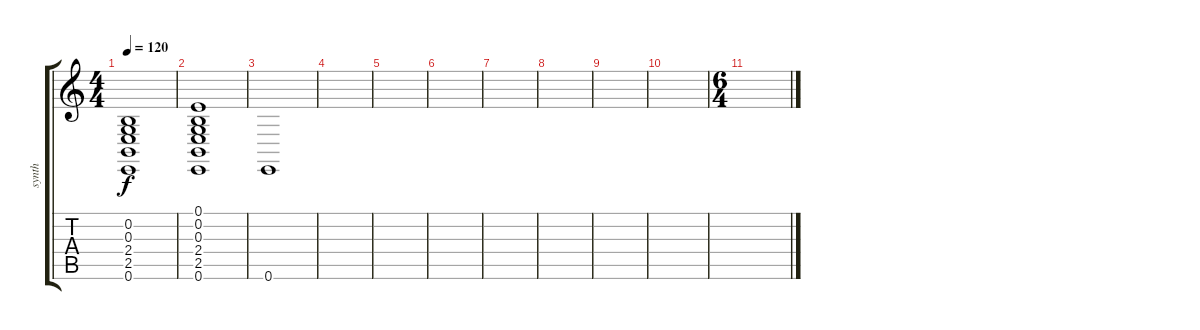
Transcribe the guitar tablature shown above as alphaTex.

\track ("synth" "synth") {instrument synthstrings1}
\staff {score tabs}
\tuning (E4 B3 G3 D3 A2 E2) {hide}
\ts (4 4)
\tempo 120
\clef g2
\ks c
(0.2 0.3 2.4 2.5 0.6).1{dy f} |
(0.1 0.2 0.3 2.4 2.5 0.6).1 |
0.6.1 |
|
|
|
|
|
|
|
\ts (6 4)
